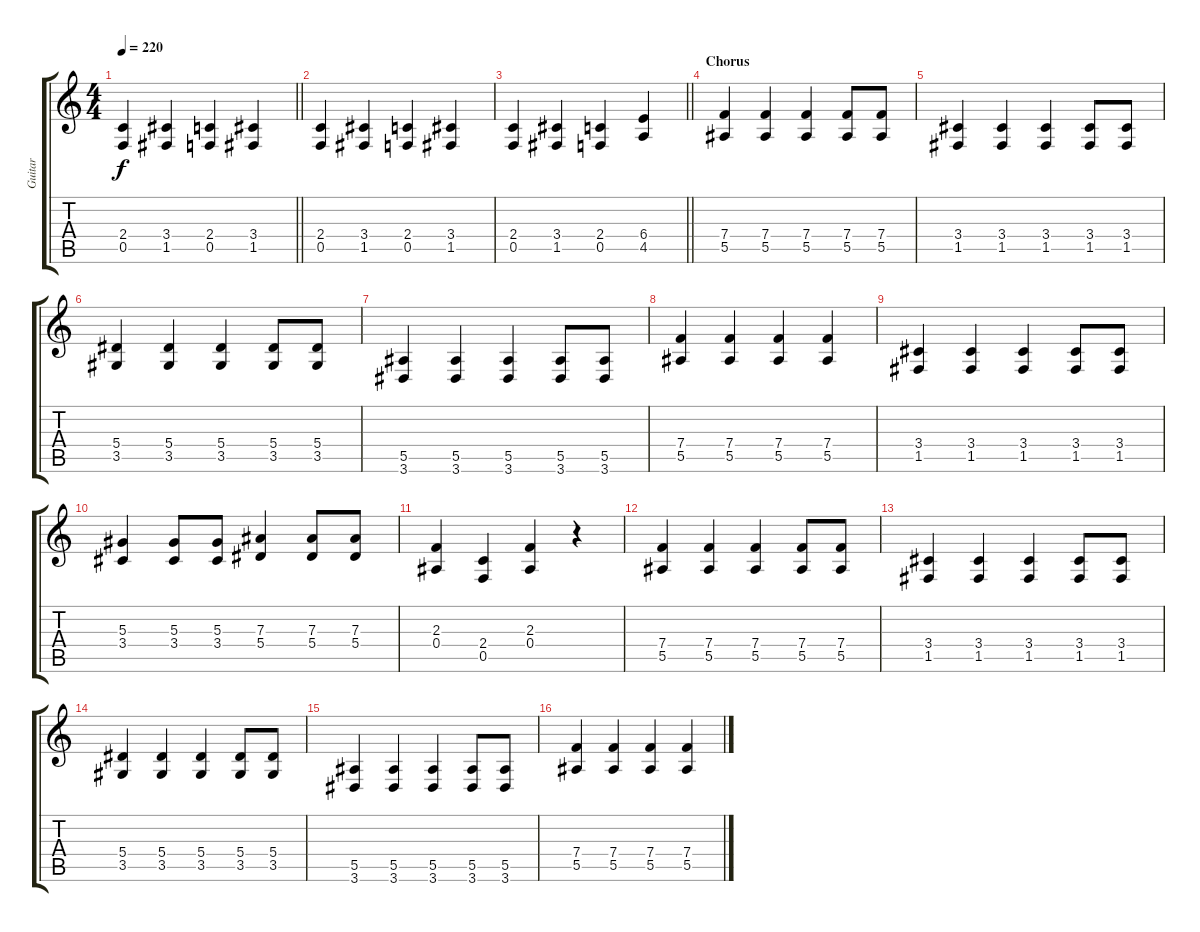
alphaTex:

\track ("Guitar" "Guitar") {instrument distortionguitar}
\staff {score tabs}
\tuning (C4 G3 Eb3 Bb2 F2 C2) {hide}
\ts (4 4)
\tempo 220
\clef g2
\barLineRight lightlight
\ks c
(2.4 0.5).4{dy f} (3.4 1.5).4 (2.4 0.5).4 (3.4 1.5).4 |
(2.4 0.5).4 (3.4 1.5).4 (2.4 0.5).4 (3.4 1.5).4 |
\barLineRight lightlight
(2.4 0.5).4 (3.4 1.5).4 (2.4 0.5).4 (6.4 4.5).4 |
\section ("" "Chorus")
(7.4 5.5).4 (7.4 5.5).4 (7.4 5.5).4 (7.4 5.5).8 (7.4 5.5).8 |
(3.4 1.5).4 (3.4 1.5).4 (3.4 1.5).4 (3.4 1.5).8 (3.4 1.5).8 |
(5.4 3.5).4 (5.4 3.5).4 (5.4 3.5).4 (5.4 3.5).8 (5.4 3.5).8 |
(5.5 3.6).4 (5.5 3.6).4 (5.5 3.6).4 (5.5 3.6).8 (5.5 3.6).8 |
(7.4 5.5).4 (7.4 5.5).4 (7.4 5.5).4 (7.4 5.5).4 |
(3.4 1.5).4 (3.4 1.5).4 (3.4 1.5).4 (3.4 1.5).8 (3.4 1.5).8 |
(5.3 3.4).4 (5.3 3.4).8 (5.3 3.4).8 (7.3 5.4).4 (7.3 5.4).8 (7.3 5.4).8 |
(2.3 0.4).4 (2.4 0.5).4 (2.3 0.4).4 r.4 |
(7.4 5.5).4 (7.4 5.5).4 (7.4 5.5).4 (7.4 5.5).8 (7.4 5.5).8 |
(3.4 1.5).4 (3.4 1.5).4 (3.4 1.5).4 (3.4 1.5).8 (3.4 1.5).8 |
(5.4 3.5).4 (5.4 3.5).4 (5.4 3.5).4 (5.4 3.5).8 (5.4 3.5).8 |
(5.5 3.6).4 (5.5 3.6).4 (5.5 3.6).4 (5.5 3.6).8 (5.5 3.6).8 |
(7.4 5.5).4 (7.4 5.5).4 (7.4 5.5).4 (7.4 5.5).4
